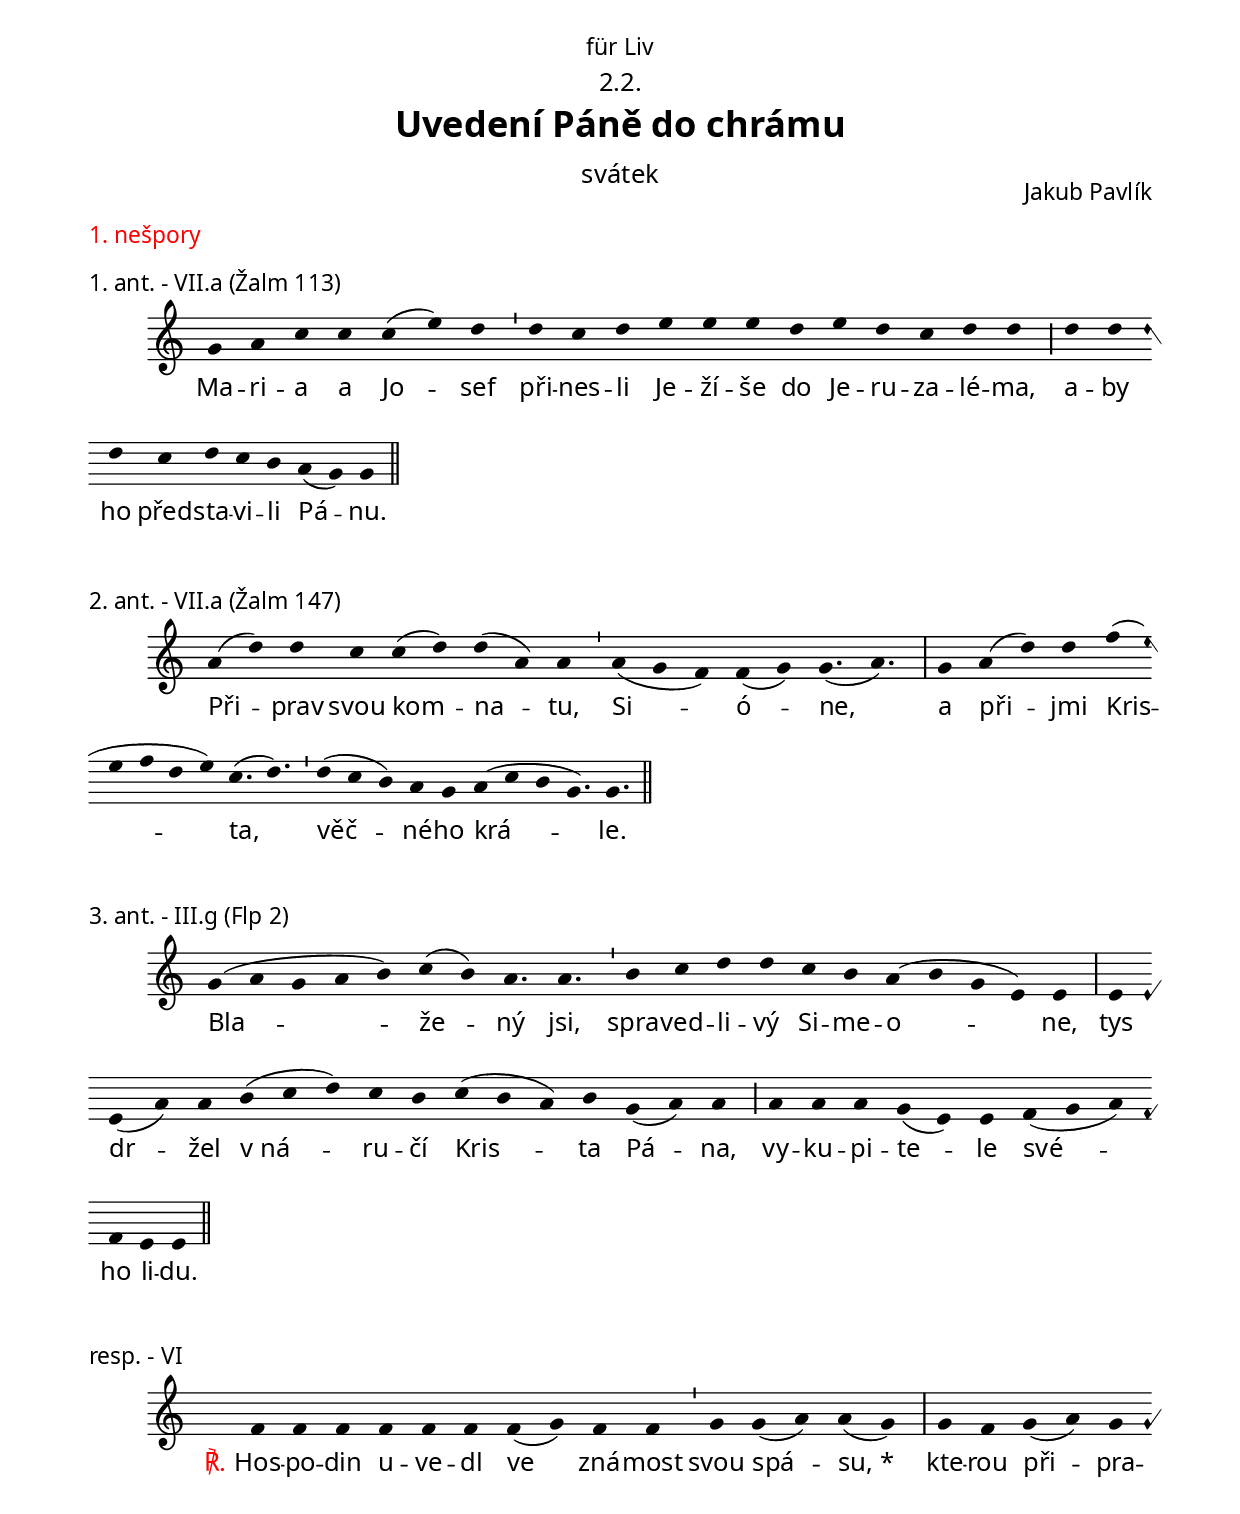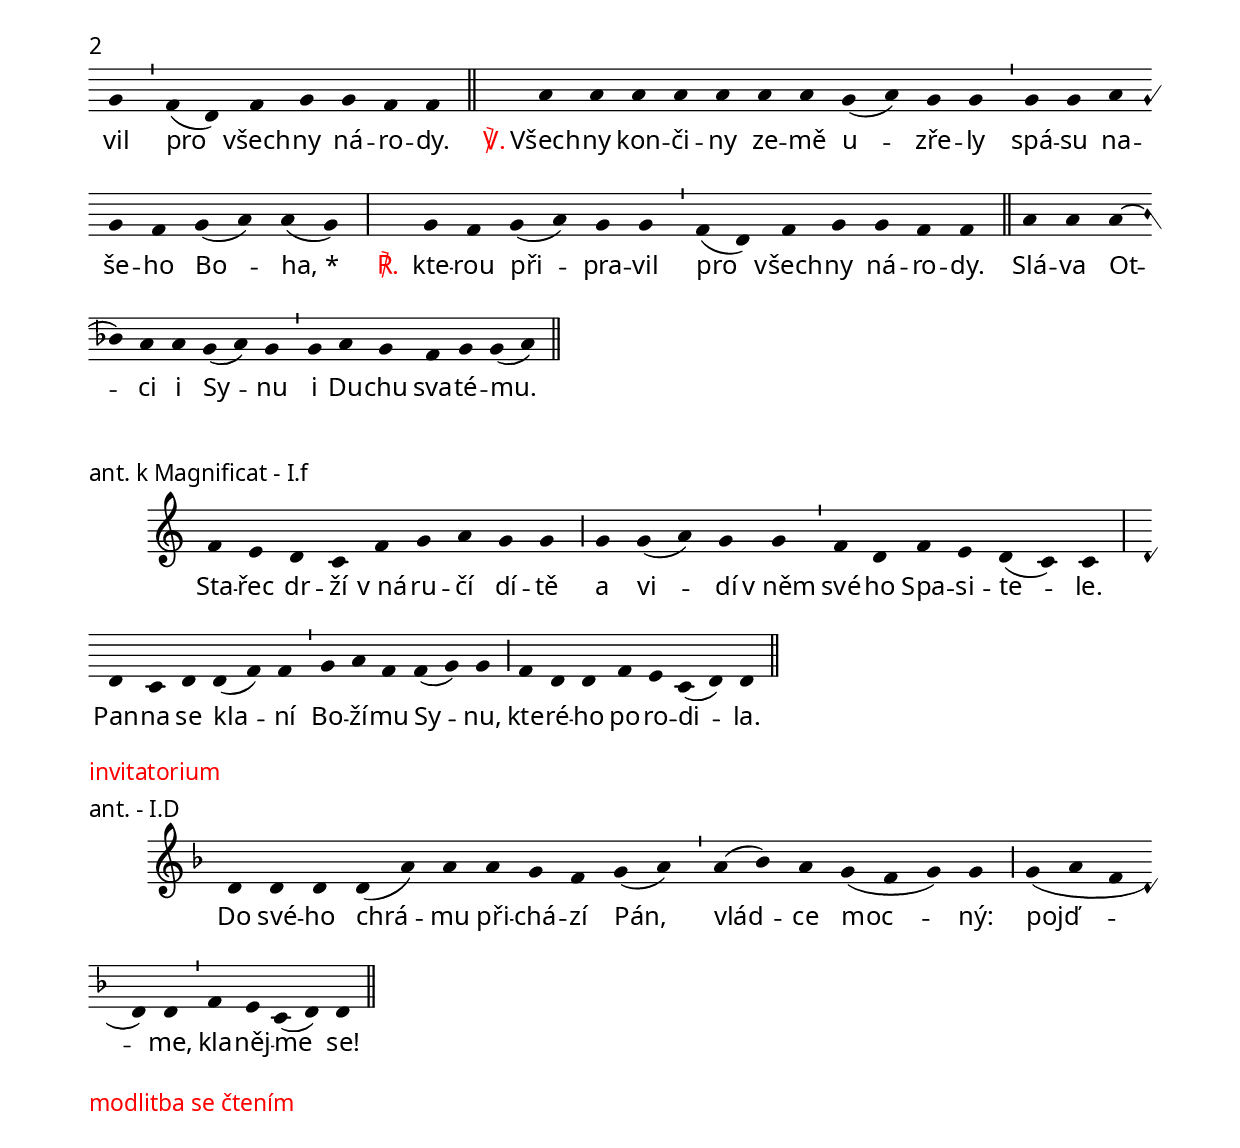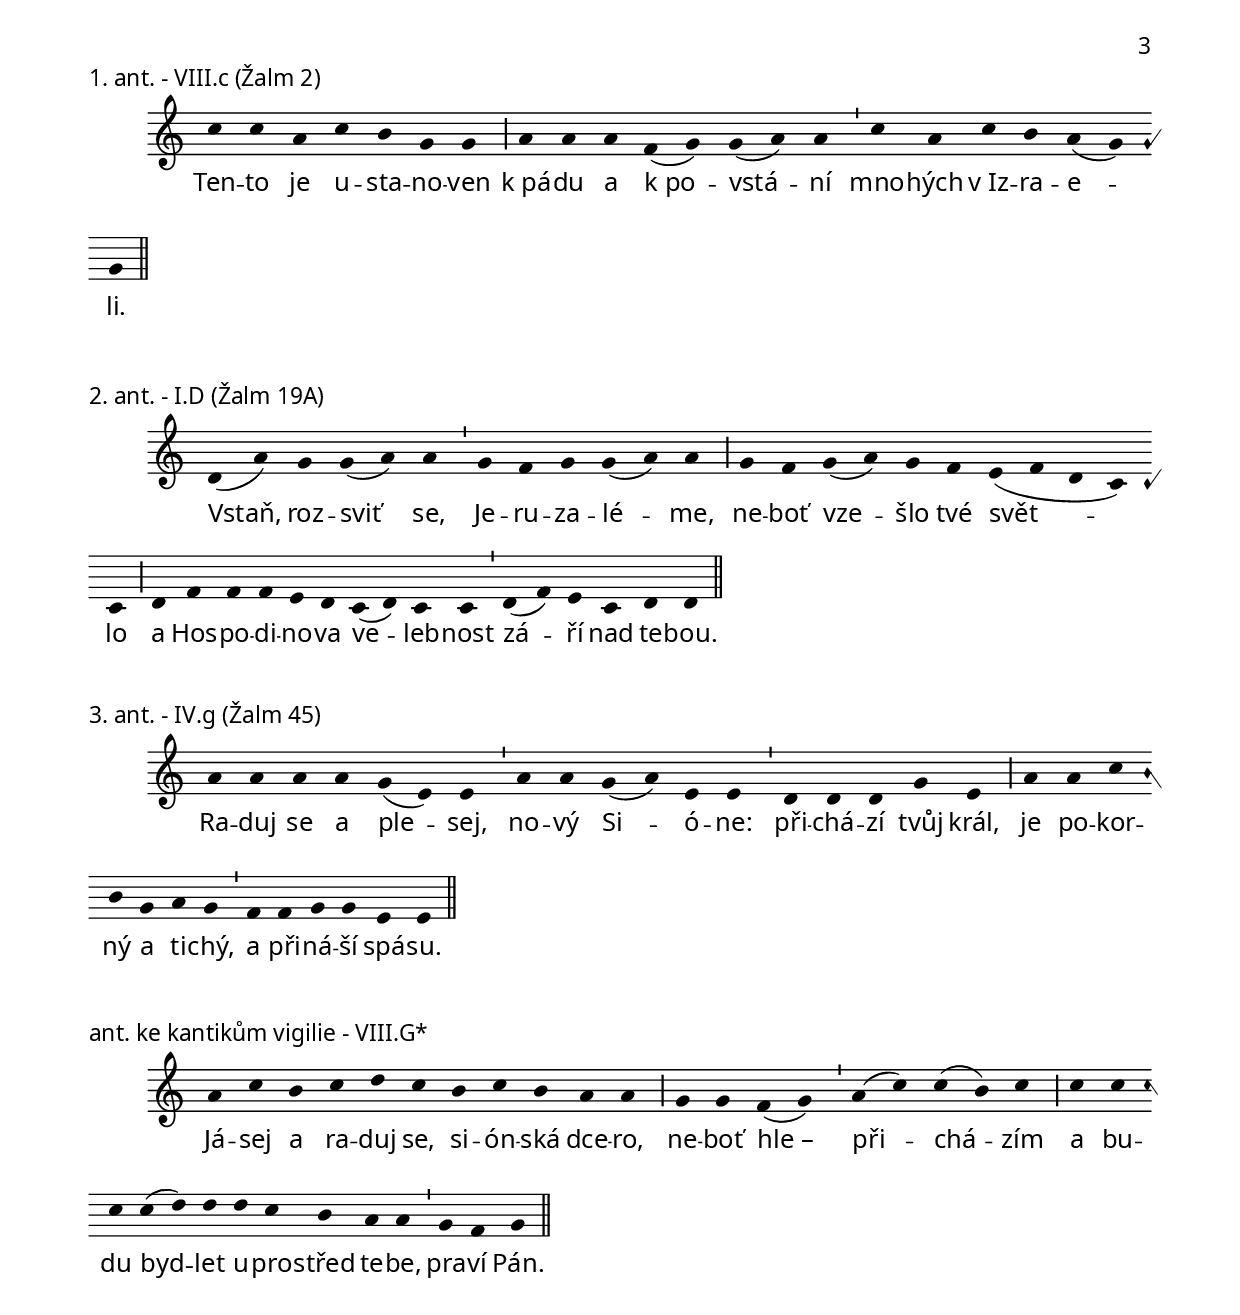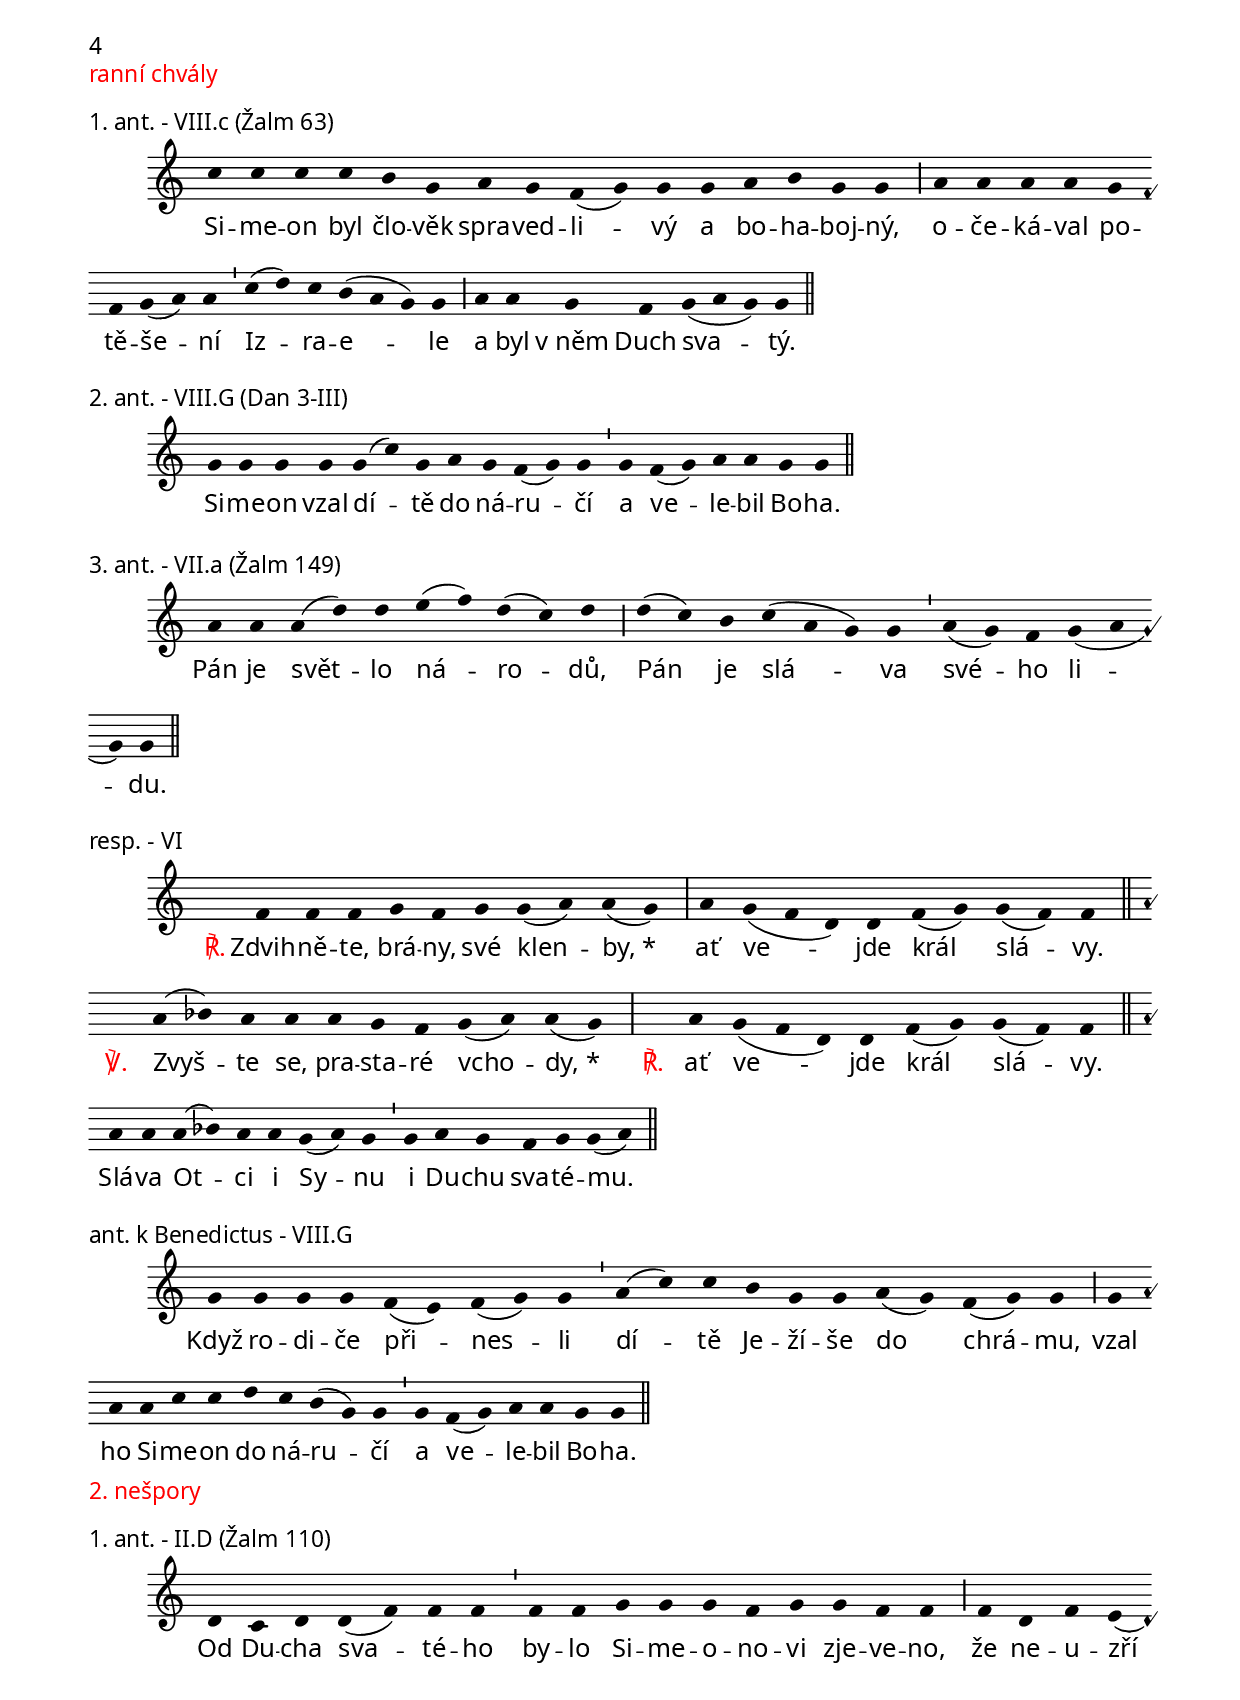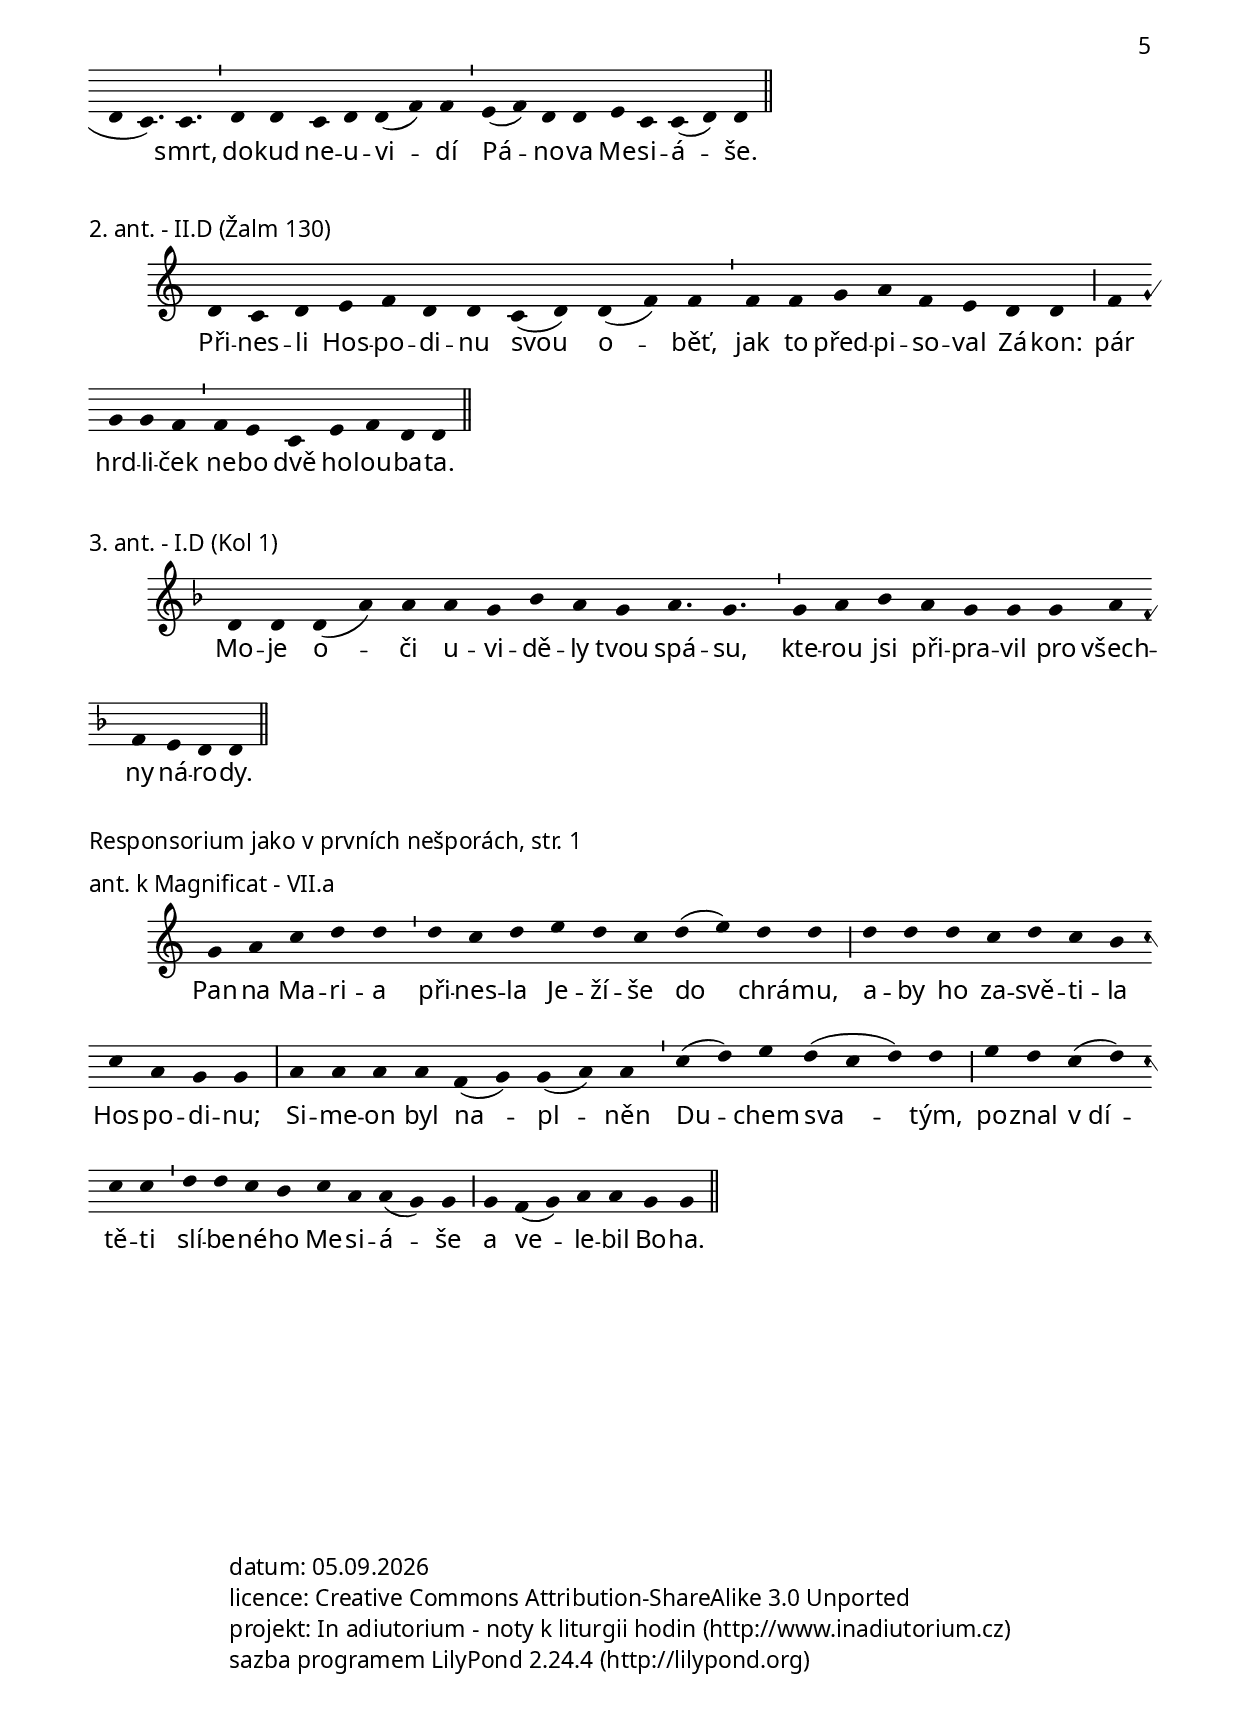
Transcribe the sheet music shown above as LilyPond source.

\version "2.14.2"

\include "../spolecne.ly"
\include "../dilyresponsorii.ly"

\header {
  title = \markup\titleSvatek
            "Uvedení Páně do chrámu"
            "svátek"
            2.2.
  composer = "Jakub Pavlík"
  dedication = "für Liv"
}

\markup {\nadpisHodinka {"1. nešpory"}}

\score {
  \relative c'' {
    \choralniRezim
    g4 a c c c( e) d \barMin
    d c d e e e d e d c d d \barMaior
    d d d c d c b a( g) g \barFinalis
  }
  \addlyrics {
    Ma -- ri -- a a Jo -- sef
    při -- nes -- li Je -- ží -- še do Je -- ru -- za -- lé -- ma,
    a -- by ho před -- sta -- vi -- li Pá -- nu.
  }
  \header {
    quid = "1. ant."
    modus = "VII"
    differentia = "a"
    psalmus = "Žalm 113"
    id = "1ne-a1"
    piece = \markup {\sestavTitulek}
  }
}

\score {
  \relative c'' {
    \choralniRezim
    a4( d) d c c( d) d( a) a \barMin
    a( g f) f( g) g4.( a) \barMax
    g4 a( d) d f( e f d e) c4.( d) \barMin
    d4( c b) a g a( c b g4.) g \barFinalis
  }
  \addlyrics {
    Při -- prav svou kom -- na -- tu,
    Si -- ó -- ne,
    a při -- jmi Kris -- ta,
    věč -- né -- ho krá -- le.
  }
  \header {
    quid = "2. ant."
    modus = "VII"
    differentia = "a"
    psalmus = "Žalm 147"
    id = "1ne-a2"
    piece = \markup {\sestavTitulek}
  }
}

\score {
  \relative c'' {
    \choralniRezim
    g4( a g a b) c( b) a4. a \barMin
    b4 c d d c b a( b g e) e \barMax
    e e( a) a b( c d) c b c( b a) b g( a) a \barMaior
    a a a g( e) e f( g a) f e e \barFinalis
  }
  \addlyrics {
    Bla -- že -- ný jsi,
    spra -- ved -- li -- vý Si -- me -- o -- ne,
    tys dr -- žel v_ná -- ru -- čí Kris -- ta Pá -- na,
    vy -- ku -- pi -- te -- le své -- ho li -- du.
  }
  \header {
    quid = "3. ant."
    modus = "III"
    differentia = "g"
    psalmus = "Flp 2"
    id = "1ne-a3"
    piece = \markup {\sestavTitulek}
  }
}

\score {
  \relative c' {
    \choralniRezim

    \label #'respInesp

    % R
    \neviditelna f
    f4 f f f f f f( g) f f \barMin g g( a) a( g) \barMax
    g f g( a) g g \barMin f( d) f g g f f \barFinalis
    % V
    \neviditelna a
    a4 a a a a a a g( a) g g \barMin g g a g f g( a) a( g) \barMax
    % R
    \neviditelna g
    g f g( a) g g \barMin f( d) f g g f f \barFinalis
    % Slava
    \respVIdoxologie \barFinalis
  }
  \addlyrics {
    \Response Hos -- po -- din u -- ve -- dl ve zná -- most svou spá -- su,_*
    kte -- rou při -- pra -- vil pro všech -- ny ná -- ro -- dy.
    \Verse Všech -- ny kon -- či -- ny ze -- mě u -- zře -- ly spá -- su na -- še -- ho Bo -- ha,_*
    \Response kte -- rou při -- pra -- vil pro všech -- ny ná -- ro -- dy.
    \textRespDoxologie
  }
  \header {
    quid = "resp."
    modus = "VI"
    id = "1ne-resp"
    piece = \markup {\sestavTitulekResp}
  }
}

\score {
  \relative c' {
    \choralniRezim
    f4 e d c f g a g g \barMaior
    g g( a) g g \barMin f d f e d( c) c \barMax
    d c d d( f) f \barMin
    g a f f( g) g \barMaior
    f d d f e c( d) d \barFinalis
  }
  \addlyrics {
    Sta -- řec dr -- ží v_ná -- ru -- čí dí -- tě
    a vi -- dí v_něm své -- ho Spa -- si -- te -- le.
    Pan -- na se kla -- ní
    Bo -- ží -- mu Sy -- nu,
    kte -- ré -- ho po -- ro -- di -- la.
  }
  \header {
    quid = "ant. k Magnificat"
    modus = "I"
    differentia = "f"
    psalmus = ""
    id = "1ne-amag"
    piece = \markup {\sestavTitulekBezZalmu}
  }
}

\markup {\nadpisHodinka {"invitatorium"}}

\score {
  \relative c' {
    \choralniRezim
    \key f \major
    d4 d d d( a') a a g f g( a) \barMin
    a4( bes) a g( f g) g \barMaior
    g( a f d) d \barMin
    f e c( d) d \barFinalis
  }
  \addlyrics {
    Do své -- ho chrá -- mu při -- chá -- zí Pán,
    vlád -- ce moc -- ný:
    pojď -- me,
    kla -- něj -- me se!
  }
  \header {
    quid = "ant."
    modus = "I"
    differentia = "D"
    psalmus = ""
    id = "invit"
    piece = \markup {\sestavTitulekBezZalmu}
  }
}

\markup {\nadpisHodinka {"modlitba se čtením"}}

\score {
  \relative c'' {
    \choralniRezim
    c4 c a c b g g \barMaior
    a a a f( g) g( a) a \barMin
    c a c b a( g) g \barFinalis
  }
  \addlyrics {
    Ten -- to je u -- sta -- no -- ven
    k_pá -- du a k_po -- vstá -- ní
    mno -- hých v_Iz -- ra -- e -- li.
  }
  \header {
    quid = "1. ant."
    modus = "VIII"
    differentia = "c"
    psalmus = "Žalm 2"
    id = "mc-a1"
    piece = \markup {\sestavTitulek}
  }
}

\score {
  \relative c' {
    \choralniRezim
    d4( a') g g( a) a \barMin g f g g( a) a \barMaior
    g f g( a) g f e( f d c) c \barMaior
    d f f f e d c( d) c c \barMin
    d( f) e c d d \barFinalis
  }
  \addlyrics {
    Vstaň, roz -- sviť se, Je -- ru -- za -- lé -- me,
    ne -- boť vze -- šlo tvé svět -- lo
    a Hos -- po -- di -- no -- va ve -- leb -- nost
    zá -- ří nad te -- bou.
  }
  \header {
    quid = "2. ant."
    modus = "I"
    differentia = "D"
    psalmus = "Žalm 19A"
    id = "mc-a2"
    piece = \markup {\sestavTitulek}
  }
}

\score {
  \relative c'' {
    \choralniRezim
    a4 a a a g( e) e \barMin a a g( a) e e \barMin
    d d d g e \barMaior
    a a c b g a g \barMin
    f f g g e e \barFinalis
  }
  \addlyrics {
    Ra -- duj se a ple -- sej, no -- vý Si -- ó -- ne:
    při -- chá -- zí tvůj král,
    je po -- kor -- ný a ti -- chý,
    a při -- ná -- ší spá -- su.
  }
  \header {
    quid = "3. ant."
    modus = "IV"
    differentia = "g"
    psalmus = "Žalm 45"
    fial = "antifony/advent_tyden2.ly#ne-1ne-a1"
    id = "mc-a3"
    piece = \markup {\sestavTitulek}
  }
}

\score {
  \relative c'' {
    \choralniRezim
    a4 c b c d c b c b a a \barMaior
    g g f( g) \barMin
    a( c) c( b) c \barMaior
    c c c c( d) d d c b a a \barMin
    g f g \barFinalis
  }
  \addlyrics {
    Já -- sej a ra -- duj se, si -- ón -- ská dce -- ro,
    ne -- boť hle_–
    při -- chá -- zím
    a bu -- du byd -- let u -- pro -- střed te -- be,
    pra -- ví Pán.
  }
  \header {
    quid = "ant. ke kantikům vigilie"
    modus = "VIII"
    differentia = "G*"
    psalmus = ""
    id = "ne-cte-avig"
    fial = "antifony/advent_tyden2.ly#ut-aben"
    piece = \markup {\sestavTitulekBezZalmu}
  }
}

\pageBreak % ZLOM

\markup {\nadpisHodinka {"ranní chvály"}}

\score {
  \relative c'' {
    \choralniRezim
    c4 c c c b g a g f( g) g
    g a b g g \barMaior
    a a a a g f g( a) a \barMin c( d) c b( a g) g \barMaior
    a a g f g( a g) g \barFinalis
  }
  \addlyrics {
    Si -- me -- on byl člo -- věk spra -- ved -- li -- vý
    a bo -- ha -- boj -- ný,
    o -- če -- ká -- val po -- tě -- še -- ní Iz -- ra -- e -- le
    a byl v_něm Duch sva -- tý.
  }
  \header {
    quid = "1. ant."
    modus = "VIII"
    differentia = "c"
    psalmus = "Žalm 63"
    id = "rch-a1"
    piece = \markup {\sestavTitulek}
  }
}

\score {
  \relative c'' {
    \choralniRezim
    g4 g g g g( c) g a g f( g) g \barMin
    g f( g) a a g g \barFinalis
  }
  \addlyrics {
    Si -- me -- on vzal dí -- tě do ná -- ru -- čí
    a ve -- le -- bil Bo -- ha.
  }
  \header {
    quid = "2. ant."
    modus = "VIII"
    differentia = "G"
    psalmus = "Dan 3-III"
    id = "rch-a2"
    piece = \markup {\sestavTitulek}
  }
}

\score {
  \relative c'' {
    \choralniRezim
    a4 a a( d) d e( f) d( c) d \barMaior
    d( c) b c( a g) g \barMin
    a( g) f g( a g) g \barFinalis
  }
  \addlyrics {
    Pán je svět -- lo ná -- ro -- dů,
    Pán je slá -- va
    své -- ho li -- du.
  }
  \header {
    quid = "3. ant."
    modus = "VII"
    differentia = "a"
    psalmus = "Žalm 149"
    placet = "na text takového pěkného rytmu a členění zkusit pár zpěvnějších variant"
    id = "rch-a3"
    piece = \markup {\sestavTitulek}
  }
}

\score {
  \relative c' {
    \choralniRezim

    % R
    \neviditelna f
    f4 f f g f g g( a) a( g) \barMax
    a g( f d) d f( g) g( f) f \barFinalis
    % V
    \neviditelna a
    a( bes) a a a g f g( a) a( g) \barMax
    % R
    \neviditelna g
    a g( f d) d f( g) g( f) f \barFinalis
    % Slava
    \respVIdoxologie \barFinalis
  }
  \addlyrics {
    \Response Zdvih -- ně -- te, brá -- ny, své klen -- by,_*
    ať ve -- jde král slá -- vy.
    \Verse Zvyš -- te se, pra -- sta -- ré vcho -- dy,_*
    \Response ať ve -- jde král slá -- vy.
    \textRespDoxologie
  }
  \header {
    quid = "resp."
    modus = "VI"
    id = "rch-resp"
    piece = \markup {\sestavTitulekResp}
  }
}

\score {
  \relative c'' {
    \choralniRezim
    g4 g g g f( e) f( g) g \barMin
    a( c) c b g g a( g) f( g) g \barMaior
    g a a c c d c b( g) g \barMin
    g f( g) a a g g \barFinalis
  }
  \addlyrics {
    Když ro -- di -- če při -- nes -- li
    dí -- tě Je -- ží -- še do chrá -- mu,
    vzal ho Si -- me -- on do ná -- ru -- čí
    a ve -- le -- bil Bo -- ha.
  }
  \header {
    quid = "ant. k Benedictus"
    modus = "VIII"
    differentia = "G"
    psalmus = ""
    id = "rch-aben"
    piece = \markup {\sestavTitulekBezZalmu}
  }
}

\markup {\nadpisHodinka {"2. nešpory"}}

\score {
  \relative c' {
    \choralniRezim
    d4 c d d( f) f f \barMin
    f f g g g f g g f f \barMaior
    f d f e( d c4.) c \barMin
    d4 d c d d( f) f \barMin
    e( f) d d e c c( d) d \barFinalis
  }
  \addlyrics {
    Od Du -- cha sva -- té -- ho
    by -- lo Si -- me -- o -- no -- vi zje -- ve -- no,
    že ne -- u -- zří smrt,
    do -- kud ne -- u -- vi -- dí
    Pá -- no -- va Me -- si -- á -- še.
  }
  \header {
    quid = "1. ant."
    modus = "II"
    differentia = "D"
    psalmus = "Žalm 110"
    id = "2ne-a1"
    piece = \markup {\sestavTitulek}
  }
}

\score {
  \relative c' {
    \choralniRezim
    d4 c d e f d d c( d) d( f) f \barMin
    f f g a f e d d \barMaior
    f g g f \barMin
    f e c e f d d \barFinalis
  }
  \addlyrics {
    Při -- nes -- li Hos -- po -- di -- nu svou o -- běť,
    jak to před -- pi -- so -- val Zá -- kon:
    pár hrd -- li -- ček
    ne -- bo dvě ho -- lou -- ba -- ta.
  }
  \header {
    quid = "2. ant."
    modus = "II"
    differentia = "D"
    psalmus = "Žalm 130"
    id = "2ne-a2"
    piece = \markup {\sestavTitulek}
  }
}

\score {
  \relative c' {
    \choralniRezim
    \key f \major
    d4 d d( a') a a g bes a g a4. g \barMin
    g4 a bes a g g g a f e d d \barFinalis
  }
  \addlyrics {
    Mo -- je o -- či u -- vi -- dě -- ly tvou spá -- su,
    kte -- rou jsi při -- pra -- vil pro všech -- ny ná -- ro -- dy.
  }
  \header {
    quid = "3. ant."
    modus = "I"
    differentia = "D"
    psalmus = "Kol 1"
    fons = "slavnost Narození Páně, modlitba uprostřed dne, odpolední antifona"
    fial = "vanoce_narozenipane.ly#vden-anona"
    id = "2ne-a3"
    piece = \markup {\sestavTitulek}
  }
}

\markup {Responsorium jako v prvních nešporách, str. \page-ref #'respInesp "0" "?" }

\score {
  \relative c'' {
    \choralniRezim
    g4 a c d d \barMin
    d c d e d c d( e) d d \barMaior
    d d d c d c b c a g g \barMax
    a a a a f( g) g( a) a \barMin
    c( d) e d( c d) d \barMaior
    e d c( d) c c \barMin
    d d c b c a a( g) g \barMaior
    g f( g) a a g g \barFinalis
  }
  \addlyrics {
    Pan -- na Ma -- ri -- a
    při -- nes -- la Je -- ží -- še do chrá -- mu,
    a -- by ho za -- svě -- ti -- la Hos -- po -- di -- nu;
    Si -- me -- on byl na -- pl -- něn
    Du -- chem sva -- tým,
    po -- znal v_dí -- tě -- ti
    slí -- be -- né -- ho Me -- si -- á -- še
    a ve -- le -- bil Bo -- ha.
  }
  \header {
    quid = "ant. k Magnificat"
    modus = "VII"
    differentia = "a"
    psalmus = ""
    id = "2ne-amag"
    piece = \markup {\sestavTitulekBezZalmu}
  }
}
